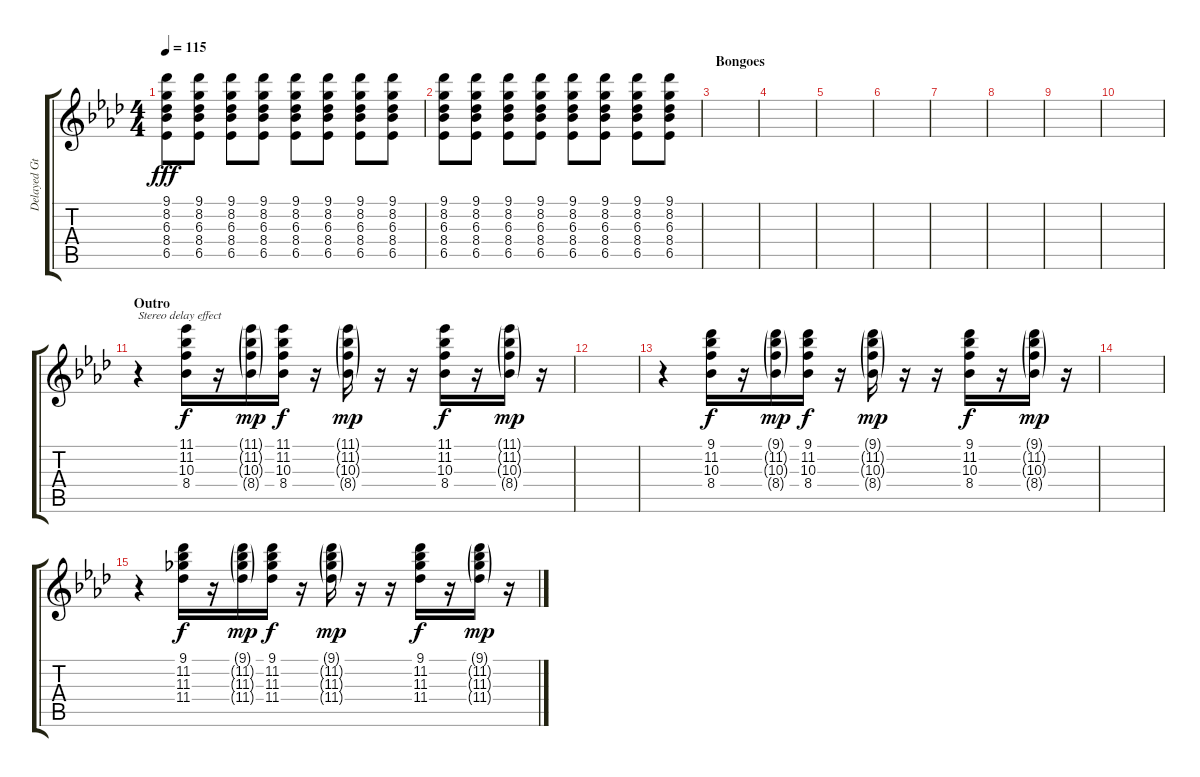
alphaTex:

\track ("Delayed Gtr (Center)" "Delayed Gt") {instrument electricguitarclean}
\staff {score tabs}
\tuning (E4 B3 G3 D3 A2 E2) {hide}
\ts (4 4)
\tempo 115
\clef g2
\ks ab
(9.1 8.2 6.3 8.4 6.5).8{dy fff} (9.1 8.2 6.3 8.4 6.5).8 (9.1 8.2 6.3 8.4 6.5).8 (9.1 8.2 6.3 8.4 6.5).8 (9.1 8.2 6.3 8.4 6.5).8 (9.1 8.2 6.3 8.4 6.5).8 (9.1 8.2 6.3 8.4 6.5).8 (9.1 8.2 6.3 8.4 6.5).8 |
(9.1 8.2 6.3 8.4 6.5).8 (9.1 8.2 6.3 8.4 6.5).8 (9.1 8.2 6.3 8.4 6.5).8 (9.1 8.2 6.3 8.4 6.5).8 (9.1 8.2 6.3 8.4 6.5).8 (9.1 8.2 6.3 8.4 6.5).8 (9.1 8.2 6.3 8.4 6.5).8 (9.1 8.2 6.3 8.4 6.5).8 |
\section ("" "Bongoes")
|
|
|
|
|
|
|
|
\section ("" "Outro")
r.4{txt "Stereo delay effect"} (11.1 11.2 10.3 8.4).16{dy f} r.16 (11.1{g} 11.2{g} 10.3{g} 8.4{g}).16{dy mp} (11.1 11.2 10.3 8.4).16{dy f} r.16 (11.1{g} 11.2{g} 10.3{g} 8.4{g}).16{dy mp} r.16 r.16 (11.1 11.2 10.3 8.4).16{dy f} r.16 (11.1{g} 11.2{g} 10.3{g} 8.4{g}).16{dy mp} r.16 |
|
r.4 (9.1 11.2 10.3 8.4).16{dy f} r.16 (9.1{g} 11.2{g} 10.3{g} 8.4{g}).16{dy mp} (9.1 11.2 10.3 8.4).16{dy f} r.16 (9.1{g} 11.2{g} 10.3{g} 8.4{g}).16{dy mp} r.16 r.16 (9.1 11.2 10.3 8.4).16{dy f} r.16 (9.1{g} 11.2{g} 10.3{g} 8.4{g}).16{dy mp} r.16 |
|
r.4 (9.1 11.2 11.3 11.4).16{dy f} r.16 (9.1{g} 11.2{g} 11.3{g} 11.4{g}).16{dy mp} (9.1 11.2 11.3 11.4).16{dy f} r.16 (9.1{g} 11.2{g} 11.3{g} 11.4{g}).16{dy mp} r.16 r.16 (9.1 11.2 11.3 11.4).16{dy f} r.16 (9.1{g} 11.2{g} 11.3{g} 11.4{g}).16{dy mp} r.16
